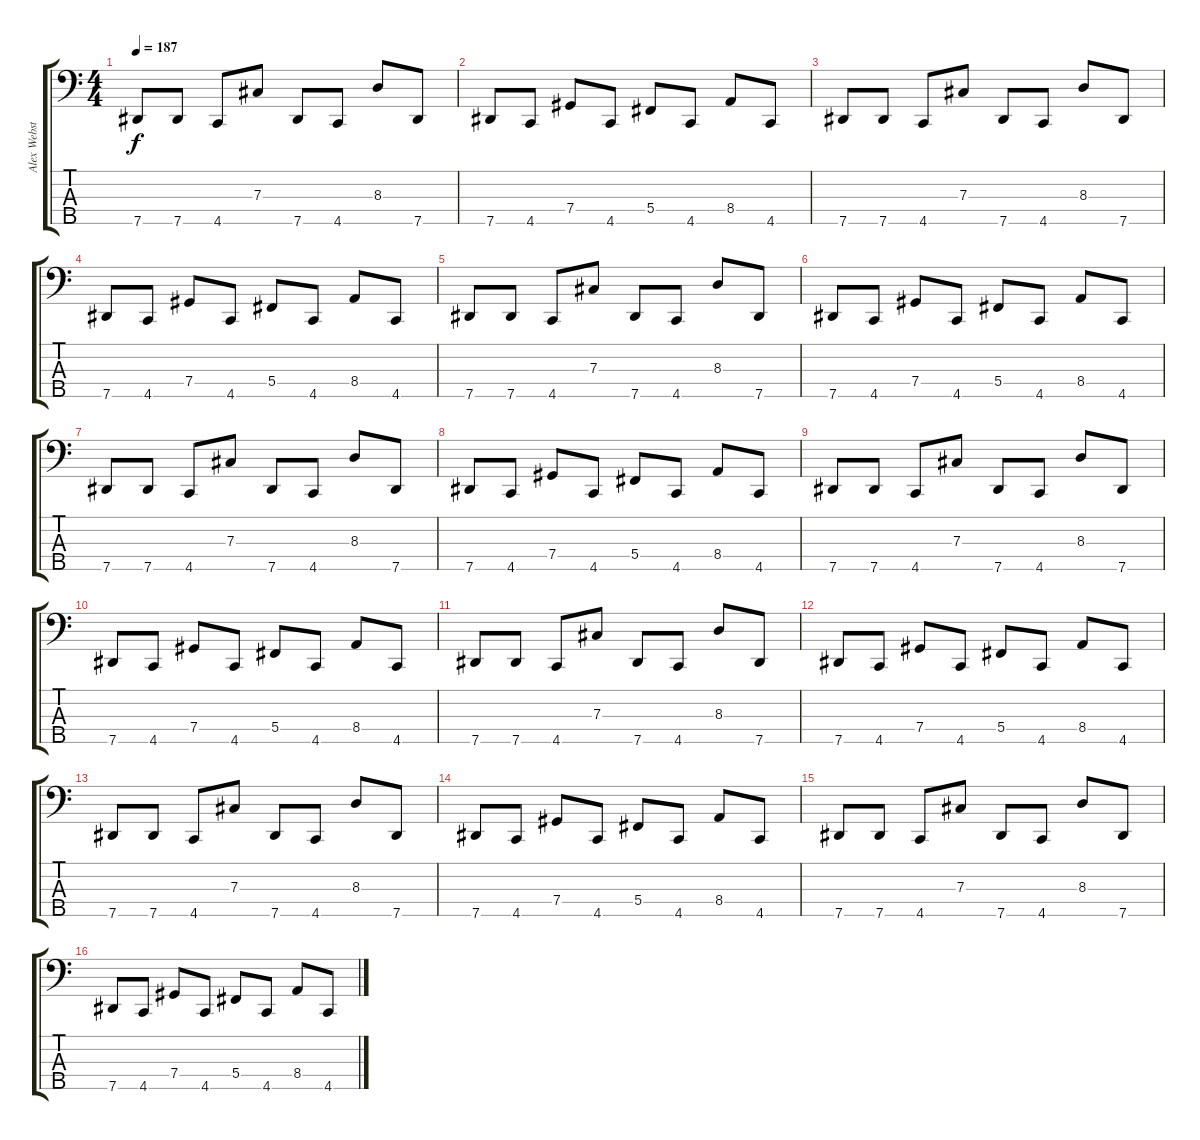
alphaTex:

\track ("Alex Webster - Bass" "Alex Webst") {instrument slapbass2}
\staff {score tabs}
\tuning (Eb2 B1 Gb1 Db1 Ab0) {hide}
\ts (4 4)
\tempo 187
\clef f4
\ks c
7.5.8{dy f} 7.5.8 4.5.8 7.3.8 7.5.8 4.5.8 8.3.8 7.5.8 |
7.5.8 4.5.8 7.4.8 4.5.8 5.4.8 4.5.8 8.4.8 4.5.8 |
7.5.8 7.5.8 4.5.8 7.3.8 7.5.8 4.5.8 8.3.8 7.5.8 |
7.5.8 4.5.8 7.4.8 4.5.8 5.4.8 4.5.8 8.4.8 4.5.8 |
7.5.8 7.5.8 4.5.8 7.3.8 7.5.8 4.5.8 8.3.8 7.5.8 |
7.5.8 4.5.8 7.4.8 4.5.8 5.4.8 4.5.8 8.4.8 4.5.8 |
7.5.8 7.5.8 4.5.8 7.3.8 7.5.8 4.5.8 8.3.8 7.5.8 |
7.5.8 4.5.8 7.4.8 4.5.8 5.4.8 4.5.8 8.4.8 4.5.8 |
7.5.8 7.5.8 4.5.8 7.3.8 7.5.8 4.5.8 8.3.8 7.5.8 |
7.5.8 4.5.8 7.4.8 4.5.8 5.4.8 4.5.8 8.4.8 4.5.8 |
7.5.8 7.5.8 4.5.8 7.3.8 7.5.8 4.5.8 8.3.8 7.5.8 |
7.5.8 4.5.8 7.4.8 4.5.8 5.4.8 4.5.8 8.4.8 4.5.8 |
7.5.8 7.5.8 4.5.8 7.3.8 7.5.8 4.5.8 8.3.8 7.5.8 |
7.5.8 4.5.8 7.4.8 4.5.8 5.4.8 4.5.8 8.4.8 4.5.8 |
7.5.8 7.5.8 4.5.8 7.3.8 7.5.8 4.5.8 8.3.8 7.5.8 |
7.5.8 4.5.8 7.4.8 4.5.8 5.4.8 4.5.8 8.4.8 4.5.8
